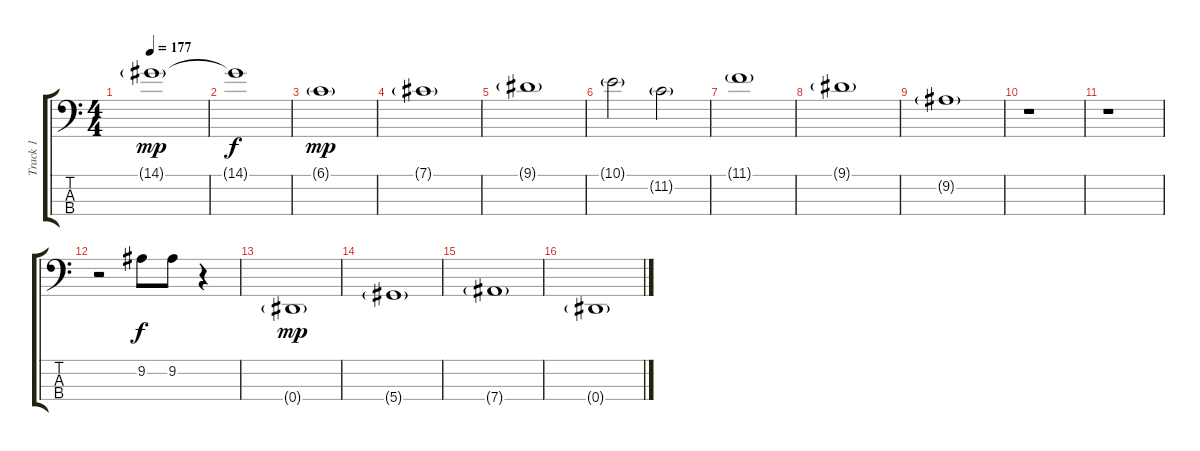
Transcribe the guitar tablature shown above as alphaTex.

\track ("Track 1" "Track 1") {instrument electricbassfinger}
\staff {score tabs}
\tuning (Gb2 Db2 Ab1 Eb1) {hide}
\ts (4 4)
\tempo 177
\clef f4
\ks c
14.1{g}.1{dy mp} |
14.1{t}.1{dy f} |
6.1{g}.1{dy mp} |
7.1{g}.1 |
9.1{g}.1 |
10.1{g}.2 11.2{g}.2 |
11.1{g}.1 |
9.1{g}.1 |
9.2{g}.1 |
r.1 |
r.1 |
r.2 9.2.8{dy f} 9.2.8 r.4 |
0.4{g}.1{dy mp} |
5.4{g}.1 |
7.4{g}.1 |
0.4{g}.1
